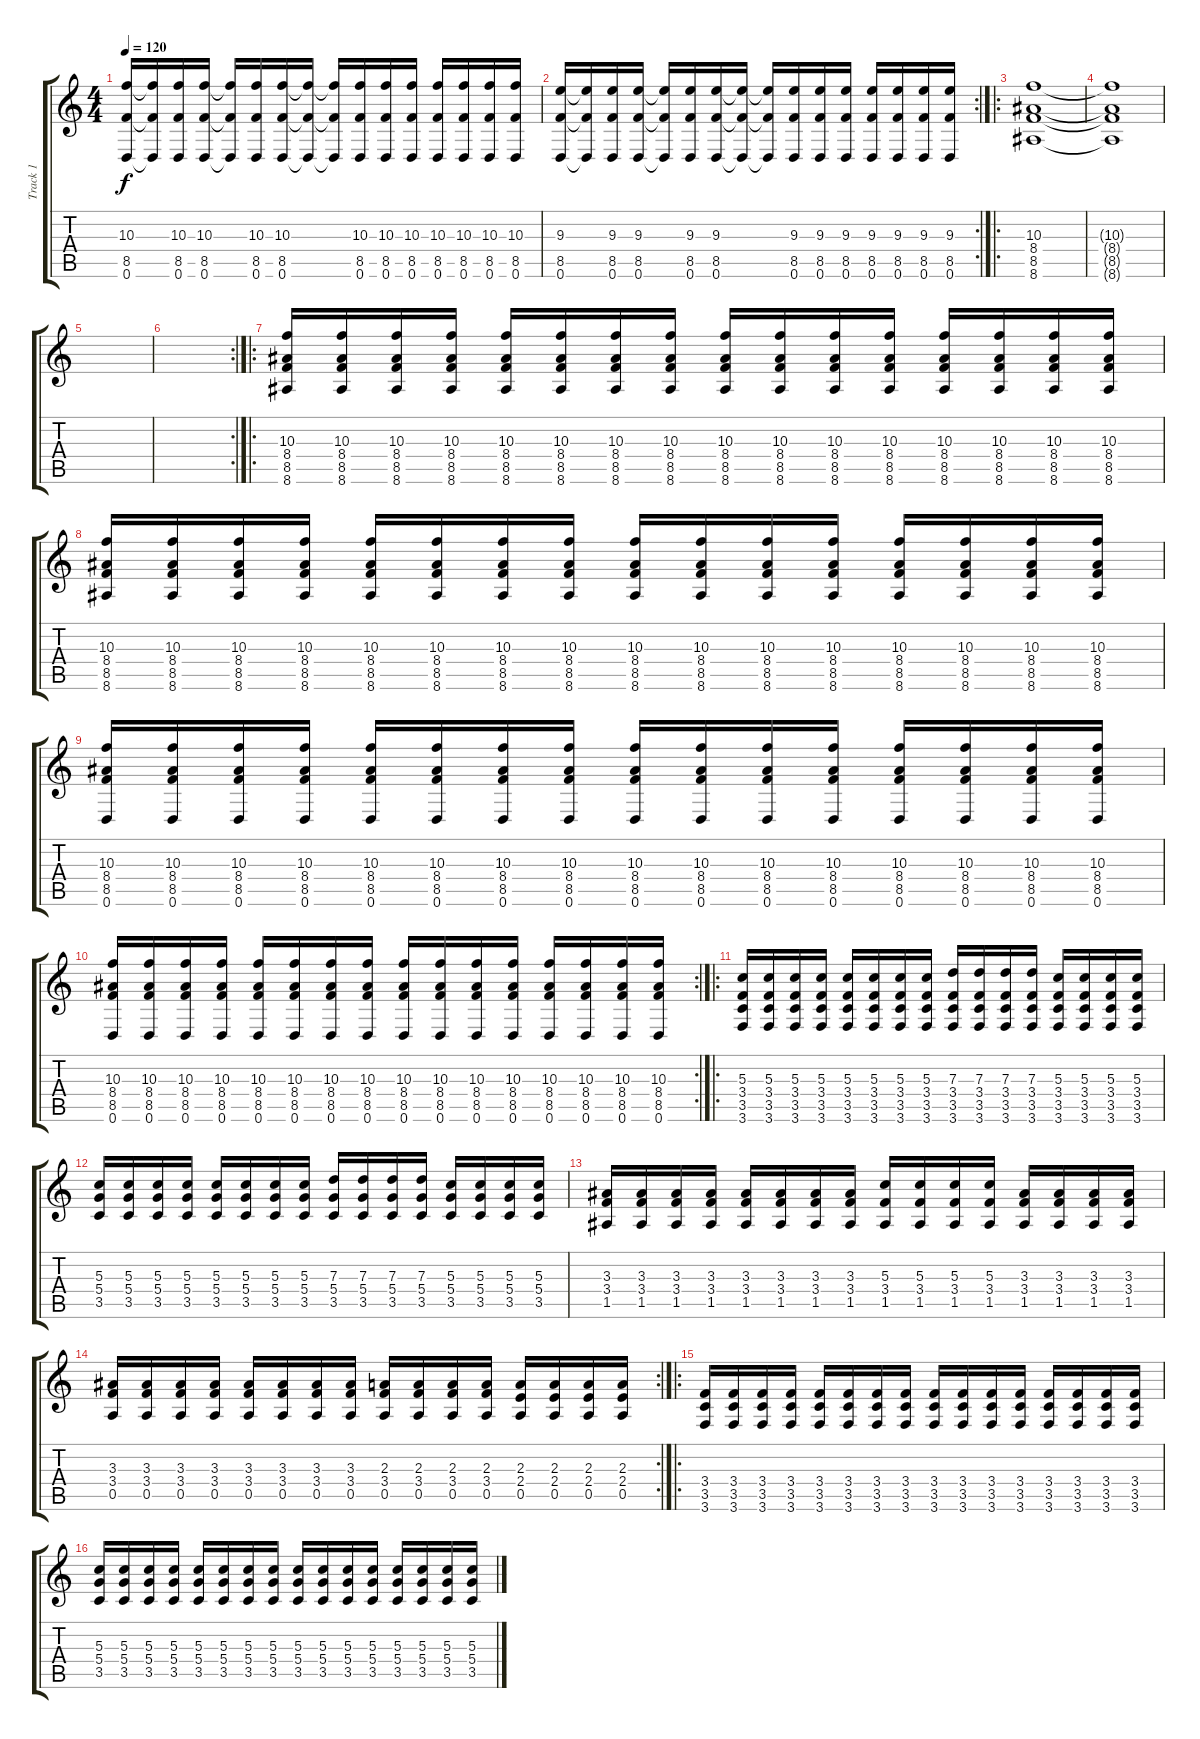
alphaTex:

\track ("Track 1" "Track 1") {instrument distortionguitar}
\staff {score tabs}
\tuning (E4 B3 G3 D3 A2 D2) {hide}
\ts (4 4)
\tempo 120
\clef g2
\ks c
(10.3 8.5 0.6).16{dy f} (10.3{t} 8.5{t} 0.6{t}).16 (10.3 8.5 0.6).16 (10.3 8.5 0.6).16 (10.3{t} 8.5{t} 0.6{t}).16 (10.3 8.5 0.6).16 (10.3 8.5 0.6).16 (10.3{t} 8.5{t} 0.6{t}).16 (10.3{t} 8.5{t} 0.6{t}).16 (10.3 8.5 0.6).16 (10.3 8.5 0.6).16 (10.3 8.5 0.6).16 (10.3 8.5 0.6).16 (10.3 8.5 0.6).16 (10.3 8.5 0.6).16 (10.3 8.5 0.6).16 |
\rc 2
(9.3 8.5 0.6).16 (9.3{t} 8.5{t} 0.6{t}).16 (9.3 8.5 0.6).16 (9.3 8.5 0.6).16 (9.3{t} 8.5{t} 0.6{t}).16 (9.3 8.5 0.6).16 (9.3 8.5 0.6).16 (9.3{t} 8.5{t} 0.6{t}).16 (9.3{t} 8.5{t} 0.6{t}).16 (9.3 8.5 0.6).16 (9.3 8.5 0.6).16 (9.3 8.5 0.6).16 (9.3 8.5 0.6).16 (9.3 8.5 0.6).16 (9.3 8.5 0.6).16 (9.3 8.5 0.6).16 |
\ro
(10.3 8.4 8.5 8.6).1{volume 0} |
(10.3{t} 8.4{t} 8.5{t} 8.6{t}).1 |
|
\rc 2
|
\ro
(10.3 8.4 8.5 8.6).16{volume 13} (10.3 8.4 8.5 8.6).16 (10.3 8.4 8.5 8.6).16 (10.3 8.4 8.5 8.6).16 (10.3 8.4 8.5 8.6).16 (10.3 8.4 8.5 8.6).16 (10.3 8.4 8.5 8.6).16 (10.3 8.4 8.5 8.6).16 (10.3 8.4 8.5 8.6).16 (10.3 8.4 8.5 8.6).16 (10.3 8.4 8.5 8.6).16 (10.3 8.4 8.5 8.6).16 (10.3 8.4 8.5 8.6).16 (10.3 8.4 8.5 8.6).16 (10.3 8.4 8.5 8.6).16 (10.3 8.4 8.5 8.6).16 |
(10.3 8.4 8.5 8.6).16 (10.3 8.4 8.5 8.6).16 (10.3 8.4 8.5 8.6).16 (10.3 8.4 8.5 8.6).16 (10.3 8.4 8.5 8.6).16 (10.3 8.4 8.5 8.6).16 (10.3 8.4 8.5 8.6).16 (10.3 8.4 8.5 8.6).16 (10.3 8.4 8.5 8.6).16 (10.3 8.4 8.5 8.6).16 (10.3 8.4 8.5 8.6).16 (10.3 8.4 8.5 8.6).16 (10.3 8.4 8.5 8.6).16 (10.3 8.4 8.5 8.6).16 (10.3 8.4 8.5 8.6).16 (10.3 8.4 8.5 8.6).16 |
(10.3 8.4 8.5 0.6).16 (10.3 8.4 8.5 0.6).16 (10.3 8.4 8.5 0.6).16 (10.3 8.4 8.5 0.6).16 (10.3 8.4 8.5 0.6).16 (10.3 8.4 8.5 0.6).16 (10.3 8.4 8.5 0.6).16 (10.3 8.4 8.5 0.6).16 (10.3 8.4 8.5 0.6).16 (10.3 8.4 8.5 0.6).16 (10.3 8.4 8.5 0.6).16 (10.3 8.4 8.5 0.6).16 (10.3 8.4 8.5 0.6).16 (10.3 8.4 8.5 0.6).16 (10.3 8.4 8.5 0.6).16 (10.3 8.4 8.5 0.6).16 |
\rc 2
(10.3 8.4 8.5 0.6).16 (10.3 8.4 8.5 0.6).16 (10.3 8.4 8.5 0.6).16 (10.3 8.4 8.5 0.6).16 (10.3 8.4 8.5 0.6).16 (10.3 8.4 8.5 0.6).16 (10.3 8.4 8.5 0.6).16 (10.3 8.4 8.5 0.6).16 (10.3 8.4 8.5 0.6).16 (10.3 8.4 8.5 0.6).16 (10.3 8.4 8.5 0.6).16 (10.3 8.4 8.5 0.6).16 (10.3 8.4 8.5 0.6).16 (10.3 8.4 8.5 0.6).16 (10.3 8.4 8.5 0.6).16 (10.3 8.4 8.5 0.6).16 |
\ro
(5.3 3.4 3.5 3.6).16 (5.3 3.4 3.5 3.6).16 (5.3 3.4 3.5 3.6).16 (5.3 3.4 3.5 3.6).16 (5.3 3.4 3.5 3.6).16 (5.3 3.4 3.5 3.6).16 (5.3 3.4 3.5 3.6).16 (5.3 3.4 3.5 3.6).16 (7.3 3.4 3.5 3.6).16 (7.3 3.4 3.5 3.6).16 (7.3 3.4 3.5 3.6).16 (7.3 3.4 3.5 3.6).16 (5.3 3.4 3.5 3.6).16 (5.3 3.4 3.5 3.6).16 (5.3 3.4 3.5 3.6).16 (5.3 3.4 3.5 3.6).16 |
(5.3 5.4 3.5).16 (5.3 5.4 3.5).16 (5.3 5.4 3.5).16 (5.3 5.4 3.5).16 (5.3 5.4 3.5).16 (5.3 5.4 3.5).16 (5.3 5.4 3.5).16 (5.3 5.4 3.5).16 (7.3 5.4 3.5).16 (7.3 5.4 3.5).16 (7.3 5.4 3.5).16 (7.3 5.4 3.5).16 (5.3 5.4 3.5).16 (5.3 5.4 3.5).16 (5.3 5.4 3.5).16 (5.3 5.4 3.5).16 |
(3.3 3.4 1.5).16 (3.3 3.4 1.5).16 (3.3 3.4 1.5).16 (3.3 3.4 1.5).16 (3.3 3.4 1.5).16 (3.3 3.4 1.5).16 (3.3 3.4 1.5).16 (3.3 3.4 1.5).16 (5.3 3.4 1.5).16 (5.3 3.4 1.5).16 (5.3 3.4 1.5).16 (5.3 3.4 1.5).16 (3.3 3.4 1.5).16 (3.3 3.4 1.5).16 (3.3 3.4 1.5).16 (3.3 3.4 1.5).16 |
\rc 2
(3.3 3.4 0.5).16 (3.3 3.4 0.5).16 (3.3 3.4 0.5).16 (3.3 3.4 0.5).16 (3.3 3.4 0.5).16 (3.3 3.4 0.5).16 (3.3 3.4 0.5).16 (3.3 3.4 0.5).16 (2.3 3.4 0.5).16 (2.3 3.4 0.5).16 (2.3 3.4 0.5).16 (2.3 3.4 0.5).16 (2.3 2.4 0.5).16 (2.3 2.4 0.5).16 (2.3 2.4 0.5).16 (2.3 2.4 0.5).16 |
\ro
(3.4 3.5 3.6).16 (3.4 3.5 3.6).16 (3.4 3.5 3.6).16 (3.4 3.5 3.6).16 (3.4 3.5 3.6).16 (3.4 3.5 3.6).16 (3.4 3.5 3.6).16 (3.4 3.5 3.6).16 (3.4 3.5 3.6).16 (3.4 3.5 3.6).16 (3.4 3.5 3.6).16 (3.4 3.5 3.6).16 (3.4 3.5 3.6).16 (3.4 3.5 3.6).16 (3.4 3.5 3.6).16 (3.4 3.5 3.6).16 |
(5.3 5.4 3.5).16 (5.3 5.4 3.5).16 (5.3 5.4 3.5).16 (5.3 5.4 3.5).16 (5.3 5.4 3.5).16 (5.3 5.4 3.5).16 (5.3 5.4 3.5).16 (5.3 5.4 3.5).16 (5.3 5.4 3.5).16 (5.3 5.4 3.5).16 (5.3 5.4 3.5).16 (5.3 5.4 3.5).16 (5.3 5.4 3.5).16 (5.3 5.4 3.5).16 (5.3 5.4 3.5).16 (5.3 5.4 3.5).16
